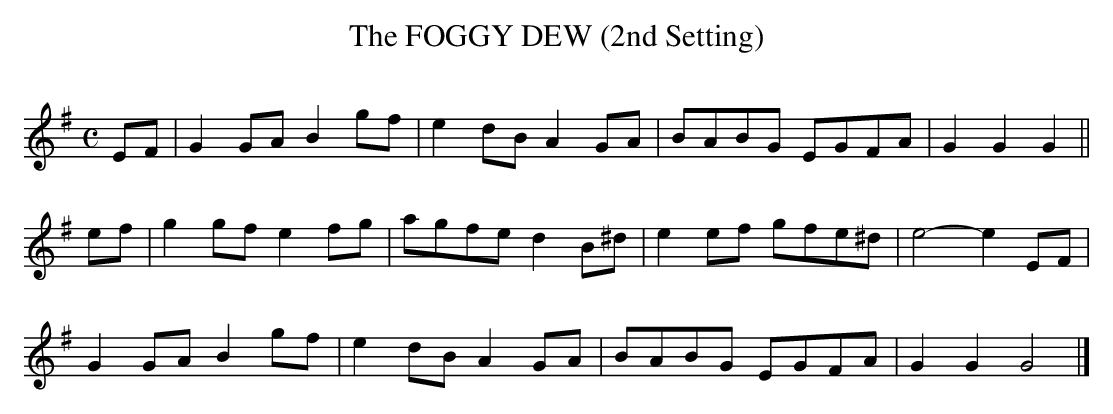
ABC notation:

X:1
T:FOGGY DEW (2nd Setting), The
Y:"moderate"
Q:100
M:C
L:1/8
K:G
EF|G2GA B2gf|e2dB A2GA|BABG EGFA|G2G2G2||
ef|g2gf e2fg|agfe d2B^d|e2ef gfe^d|e4-e2EF|
G2GA B2gf|e2dB A2GA|BABG EGFA|G2G2 G4|]
